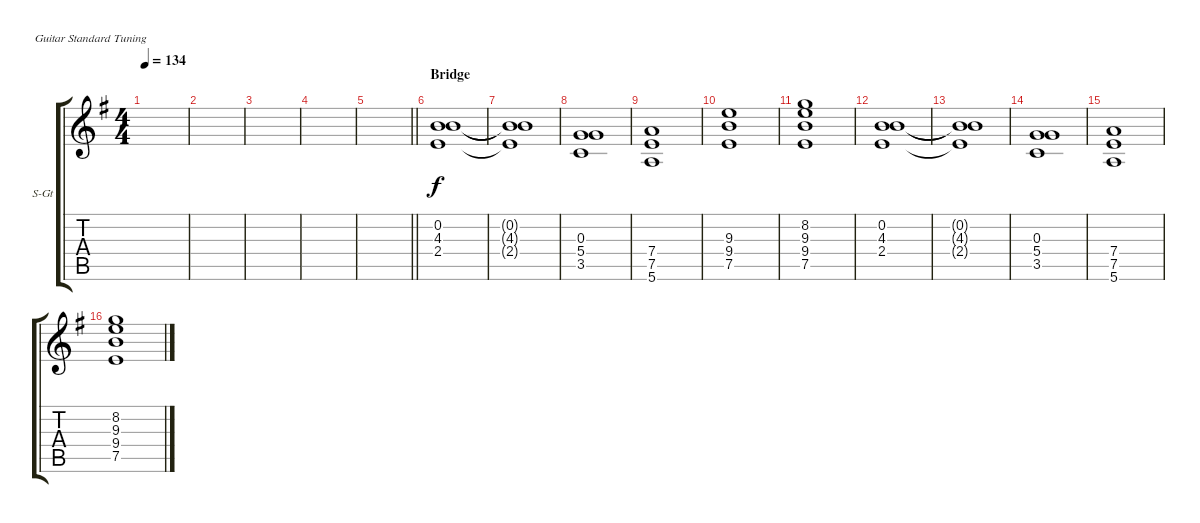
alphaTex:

\bracketExtendMode groupsimilarinstruments
\firstSystemTrackNameOrientation horizontal
\otherSystemsTrackNameOrientation horizontal
\track ("guitar fx (Rodion Kravkl)" "S-Gt") {instrument acousticguitarsteel}
\staff {score tabs}
\tuning (E4 B3 G3 D3 A2 E2)
\ts (4 4)
\tempo 134
\clef g2
\scale
0.333333
\ks eminor
|
\scale
0.333333 |
\scale
0.333333 |
\scale
0.333333 |
\scale
0.333333
\barLineRight lightlight
|
\section ("" "Bridge")
\scale
0.333333 (4.3 2.4 0.2).1 |
\scale
0.333333 (4.3{t} 2.4{t} 0.2{t}).1 |
\scale
0.333333 (0.3 5.4 3.5).1 |
\scale
0.333333 (7.4 7.5 5.6).1 |
\scale
0.333333 (9.3 9.4 7.5).1 |
\scale
0.333333 (8.2 9.3 9.4 7.5).1 |
\scale
0.333333 (0.2 4.3 2.4).1 |
\scale
0.333333 (0.2{t} 4.3{t} 2.4{t}).1 |
\scale
0.333333 (0.3 5.4 3.5).1 |
\scale
0.333333 (7.4 7.5 5.6).1 |
\scale
0.333333 (9.3 9.4 7.5 8.2).1
